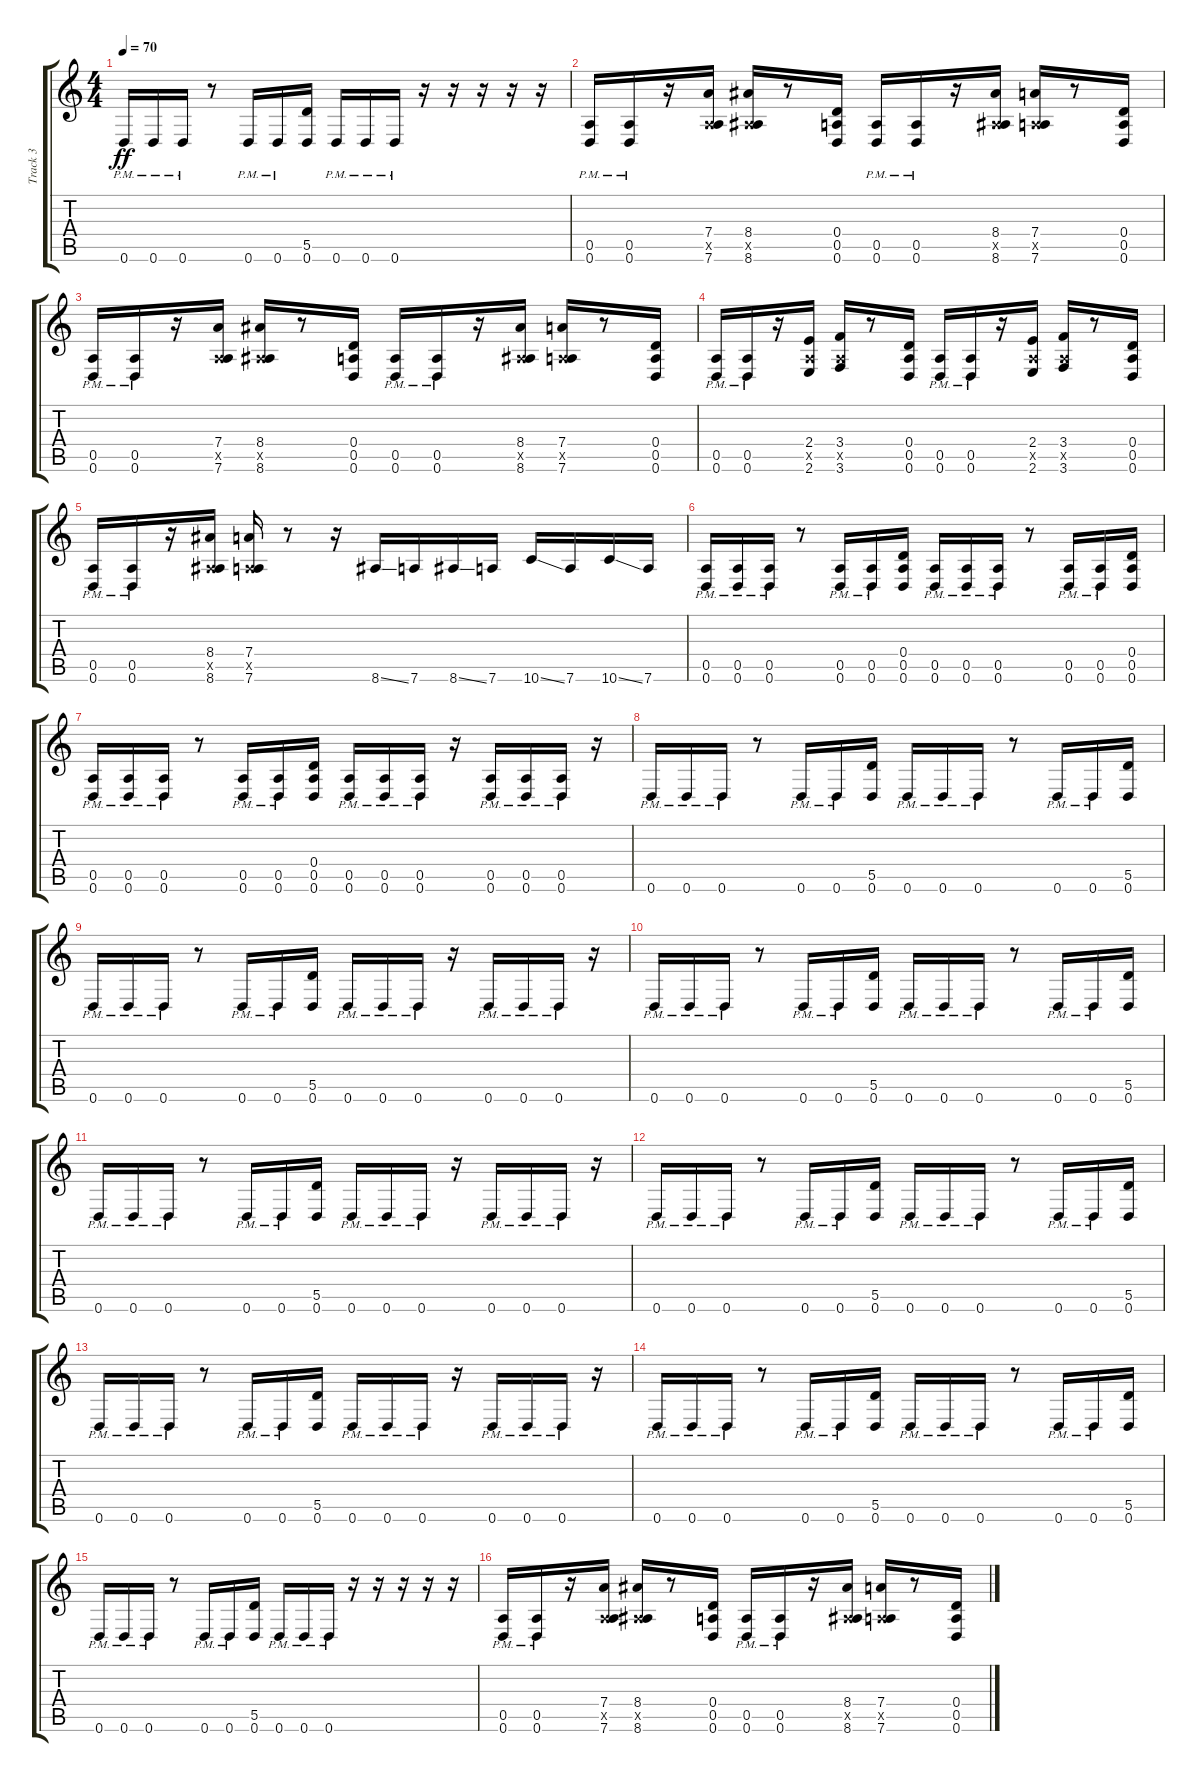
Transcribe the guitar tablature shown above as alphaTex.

\track ("Track 3" "Track 3") {instrument distortionguitar}
\staff {score tabs}
\tuning (E4 B3 G3 D3 A2 D2) {hide}
\ts (4 4)
\tempo 70
\clef g2
\ks c
0.6{pm}.16{dy ff} 0.6{pm}.16 0.6{pm}.16 r.8 0.6{pm}.16 0.6{pm}.16 (5.5 0.6).16 0.6{pm}.16 0.6{pm}.16 0.6{pm}.16 r.16 r.16 r.16 r.16 r.16 |
(0.5{pm} 0.6{pm}).16 (0.5{pm} 0.6{pm}).16 r.16 (7.4 0.5{x} 7.6).16 (8.4 0.5{x} 8.6).16 r.8 (0.4 0.5 0.6).16 (0.5{pm} 0.6{pm}).16 (0.5{pm} 0.6{pm}).16 r.16 (8.4 0.5{x} 8.6).16 (7.4 0.5{x} 7.6).16 r.8 (0.4 0.5 0.6).16 |
(0.5{pm} 0.6{pm}).16 (0.5{pm} 0.6{pm}).16 r.16 (7.4 0.5{x} 7.6).16 (8.4 0.5{x} 8.6).16 r.8 (0.4 0.5 0.6).16 (0.5{pm} 0.6{pm}).16 (0.5{pm} 0.6{pm}).16 r.16 (8.4 0.5{x} 8.6).16 (7.4 0.5{x} 7.6).16 r.8 (0.4 0.5 0.6).16 |
(0.5{pm} 0.6{pm}).16 (0.5{pm} 0.6{pm}).16 r.16 (2.4 0.5{x} 2.6).16 (3.4 0.5{x} 3.6).16 r.8 (0.4 0.5 0.6).16 (0.5{pm} 0.6{pm}).16 (0.5{pm} 0.6{pm}).16 r.16 (2.4 0.5{x} 2.6).16 (3.4 0.5{x} 3.6).16 r.8 (0.4 0.5 0.6).16 |
(0.5{pm} 0.6{pm}).16 (0.5{pm} 0.6{pm}).16 r.16 (8.4 0.5{x} 8.6).16 (7.4 0.5{x} 7.6).16 r.8 r.16 8.6{ss}.16 7.6.16 8.6{ss}.16 7.6.16 10.6{ss}.16 7.6.16 10.6{ss}.16 7.6.16 |
(0.5{pm} 0.6{pm}).16 (0.5{pm} 0.6{pm}).16 (0.5{pm} 0.6{pm}).16 r.8 (0.5{pm} 0.6{pm}).16 (0.5{pm} 0.6{pm}).16 (0.4 0.5 0.6).16 (0.5{pm} 0.6{pm}).16 (0.5{pm} 0.6{pm}).16 (0.5{pm} 0.6{pm}).16 r.8 (0.5{pm} 0.6{pm}).16 (0.5{pm} 0.6{pm}).16 (0.4 0.5 0.6).16 |
(0.5{pm} 0.6{pm}).16 (0.5{pm} 0.6{pm}).16 (0.5{pm} 0.6{pm}).16 r.8 (0.5{pm} 0.6{pm}).16 (0.5{pm} 0.6{pm}).16 (0.4 0.5 0.6).16 (0.5{pm} 0.6{pm}).16 (0.5{pm} 0.6{pm}).16 (0.5{pm} 0.6{pm}).16 r.16 (0.5{pm} 0.6{pm}).16 (0.5{pm} 0.6{pm}).16 (0.5{pm} 0.6{pm}).16 r.16 |
0.6{pm}.16 0.6{pm}.16 0.6{pm}.16 r.8 0.6{pm}.16 0.6{pm}.16 (5.5 0.6).16 0.6{pm}.16 0.6{pm}.16 0.6{pm}.16 r.8 0.6{pm}.16 0.6{pm}.16 (5.5 0.6).16 |
0.6{pm}.16 0.6{pm}.16 0.6{pm}.16 r.8 0.6{pm}.16 0.6{pm}.16 (5.5 0.6).16 0.6{pm}.16 0.6{pm}.16 0.6{pm}.16 r.16 0.6{pm}.16 0.6{pm}.16 0.6{pm}.16 r.16 |
0.6{pm}.16 0.6{pm}.16 0.6{pm}.16 r.8 0.6{pm}.16 0.6{pm}.16 (5.5 0.6).16 0.6{pm}.16 0.6{pm}.16 0.6{pm}.16 r.8 0.6{pm}.16 0.6{pm}.16 (5.5 0.6).16 |
0.6{pm}.16 0.6{pm}.16 0.6{pm}.16 r.8 0.6{pm}.16 0.6{pm}.16 (5.5 0.6).16 0.6{pm}.16 0.6{pm}.16 0.6{pm}.16 r.16 0.6{pm}.16 0.6{pm}.16 0.6{pm}.16 r.16 |
0.6{pm}.16 0.6{pm}.16 0.6{pm}.16 r.8 0.6{pm}.16 0.6{pm}.16 (5.5 0.6).16 0.6{pm}.16 0.6{pm}.16 0.6{pm}.16 r.8 0.6{pm}.16 0.6{pm}.16 (5.5 0.6).16 |
0.6{pm}.16 0.6{pm}.16 0.6{pm}.16 r.8 0.6{pm}.16 0.6{pm}.16 (5.5 0.6).16 0.6{pm}.16 0.6{pm}.16 0.6{pm}.16 r.16 0.6{pm}.16 0.6{pm}.16 0.6{pm}.16 r.16 |
0.6{pm}.16 0.6{pm}.16 0.6{pm}.16 r.8 0.6{pm}.16 0.6{pm}.16 (5.5 0.6).16 0.6{pm}.16 0.6{pm}.16 0.6{pm}.16 r.8 0.6{pm}.16 0.6{pm}.16 (5.5 0.6).16 |
0.6{pm}.16 0.6{pm}.16 0.6{pm}.16 r.8 0.6{pm}.16 0.6{pm}.16 (5.5 0.6).16 0.6{pm}.16 0.6{pm}.16 0.6{pm}.16 r.16 r.16 r.16 r.16 r.16 |
(0.5{pm} 0.6{pm}).16 (0.5{pm} 0.6{pm}).16 r.16 (7.4 0.5{x} 7.6).16 (8.4 0.5{x} 8.6).16 r.8 (0.4 0.5 0.6).16 (0.5{pm} 0.6{pm}).16 (0.5{pm} 0.6{pm}).16 r.16 (8.4 0.5{x} 8.6).16 (7.4 0.5{x} 7.6).16 r.8 (0.4 0.5 0.6).16
